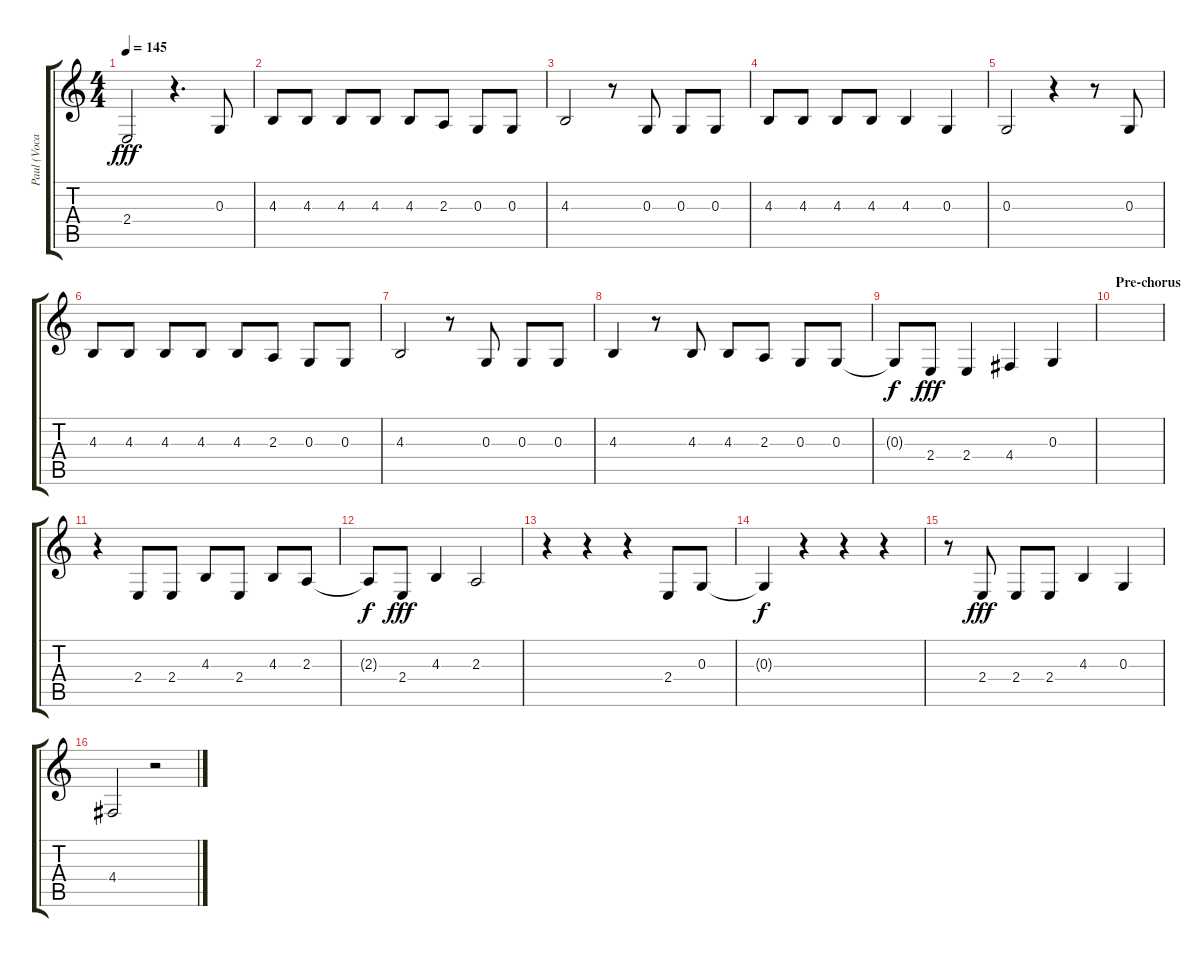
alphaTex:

\track ("Paul (Vocals)" "Paul (Voca") {instrument tenorsax}
\staff {score tabs}
\tuning (E4 B3 G3 D3 A2 E2) {hide}
\ts (4 4)
\tempo 145
\clef g2
\ks c
2.4.2{dy fff} r.4{d} 0.3.8 |
4.3.8 4.3.8 4.3.8 4.3.8 4.3.8 2.3.8 0.3.8 0.3.8 |
4.3.2 r.8 0.3.8 0.3.8 0.3.8 |
4.3.8 4.3.8 4.3.8 4.3.8 4.3.4 0.3.4 |
0.3.2 r.4 r.8 0.3.8 |
4.3.8 4.3.8 4.3.8 4.3.8 4.3.8 2.3.8 0.3.8 0.3.8 |
4.3.2 r.8 0.3.8 0.3.8 0.3.8 |
4.3.4 r.8 4.3.8 4.3.8 2.3.8 0.3.8 0.3.8 |
0.3{t}.8{dy f} 2.4.8{dy fff} 2.4.4 4.4.4 0.3.4 |
\section ("" "Pre-chorus")
|
r.4 2.4.8 2.4.8 4.3.8 2.4.8 4.3.8 2.3.8 |
2.3{t}.8{dy f} 2.4.8{dy fff} 4.3.4 2.3.2 |
r.4 r.4 r.4 2.4.8 0.3.8 |
0.3{t}.4{dy f} r.4 r.4 r.4 |
r.8 2.4.8{dy fff} 2.4.8 2.4.8 4.3.4 0.3.4 |
4.4.2 r.2
